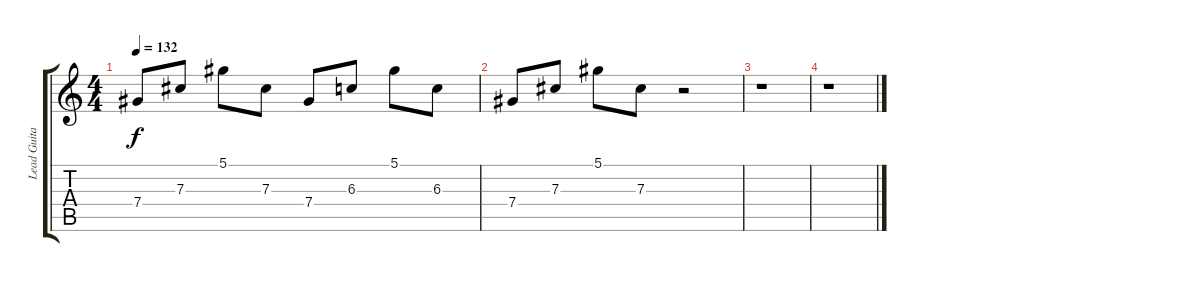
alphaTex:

\track ("Lead Guitar" "Lead Guita") {instrument acousticguitarsteel}
\staff {score tabs}
\tuning (Eb4 Bb3 Gb3 Db3 Ab2 Eb2) {hide}
\ts (4 4)
\tempo 132
\clef g2
\ks c
7.4.8{dy f} 7.3.8 5.1.8 7.3.8 7.4.8 6.3.8 5.1.8 6.3.8 |
7.4.8 7.3.8 5.1.8 7.3.8 r.2 |
r.1 |
r.1
